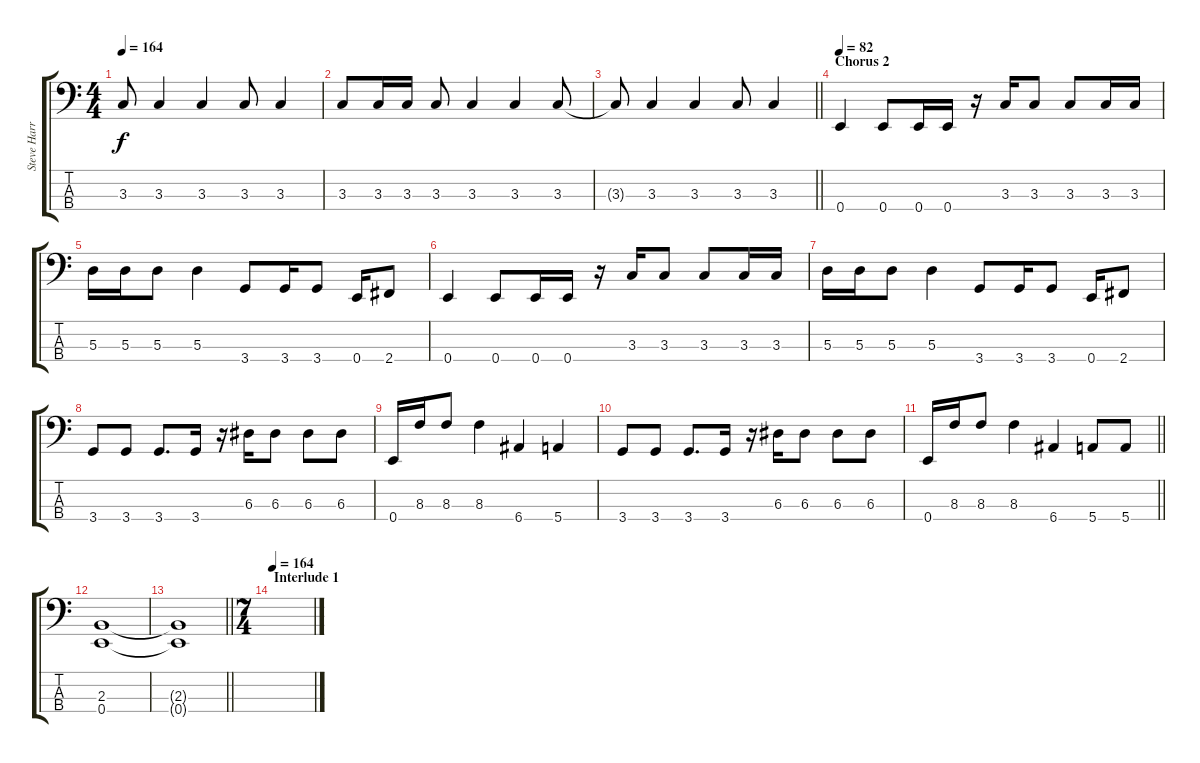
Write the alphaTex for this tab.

\track ("Steve Harris" "Steve Harr") {instrument electricbassfinger}
\staff {score tabs}
\tuning (G2 D2 A1 E1) {hide}
\ts (4 4)
\tempo 164
\clef f4
\ks c
3.3{t}.8{dy f} 3.3.4 3.3.4 3.3.8 3.3.4 |
3.3.8 3.3.16 3.3.16 3.3.8 3.3.4 3.3.4 3.3.8 |
\barLineRight lightlight
3.3{t}.8 3.3.4 3.3.4 3.3.8 3.3.4 |
\section ("" "Chorus 2")
\tempo 82
0.4.4 0.4.8 0.4.16 0.4.16 r.16 3.3.16 3.3.8 3.3.8 3.3.16 3.3.16 |
5.3.16 5.3.16 5.3.8 5.3.4 3.4.8 3.4.16 3.4.8 0.4.16 2.4.8 |
0.4.4 0.4.8 0.4.16 0.4.16 r.16 3.3.16 3.3.8 3.3.8 3.3.16 3.3.16 |
5.3.16 5.3.16 5.3.8 5.3.4 3.4.8 3.4.16 3.4.8 0.4.16 2.4.8 |
3.4.8 3.4.8 3.4.8{d} 3.4.16 r.16 6.3.16 6.3.8 6.3.8 6.3.8 |
0.4.16 8.3.16 8.3.8 8.3.4 6.4.4 5.4.4 |
3.4.8 3.4.8 3.4.8{d} 3.4.16 r.16 6.3.16 6.3.8 6.3.8 6.3.8 |
\barLineRight lightlight
0.4.16 8.3.16 8.3.8 8.3.4 6.4.4 5.4.8 5.4.8 |
(2.3 0.4).1 |
\barLineRight lightlight
(2.3{t} 0.4{t}).1 |
\ts (7 4)
\section ("" "Interlude 1")
\tempo 164
